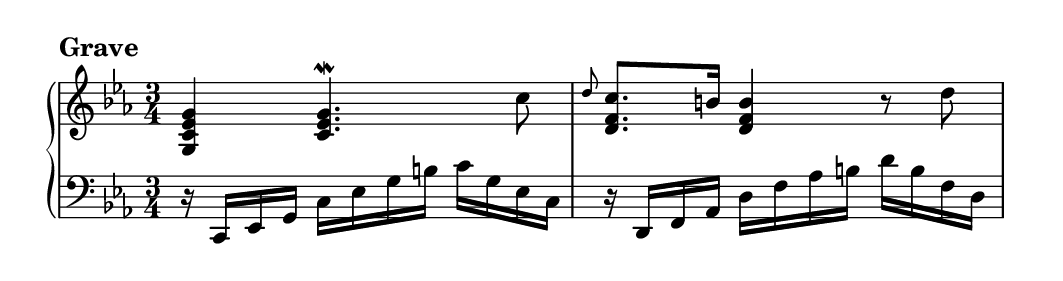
\version "2.22.2"
\header {
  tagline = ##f
}
\paper {
  paper-height = 6\cm
  paper-width = 18\cm
}
\layout {
  indent = #0
  ragged-right = ##f
}

\include "../../stylesheets/typography.ly"
\score {
  \header {
    piece = "Grave"
  }
  \new PianoStaff <<
    \new Staff \relative c' {
      \clef "treble" \time 3/4 \key c \minor
      <g c es g>4 <c es g>4. \mordent c'8 |
      \grace { d8 } <c f, d>8. b16 <b f d>4 r8 d
    }
    \new Staff \relative c, {
      \clef "bass" \time 3/4 \key c \minor
      r16 c es g c es g b c g es c |
      r16 d, f as d f as b d b f d
    }
  >>
}
